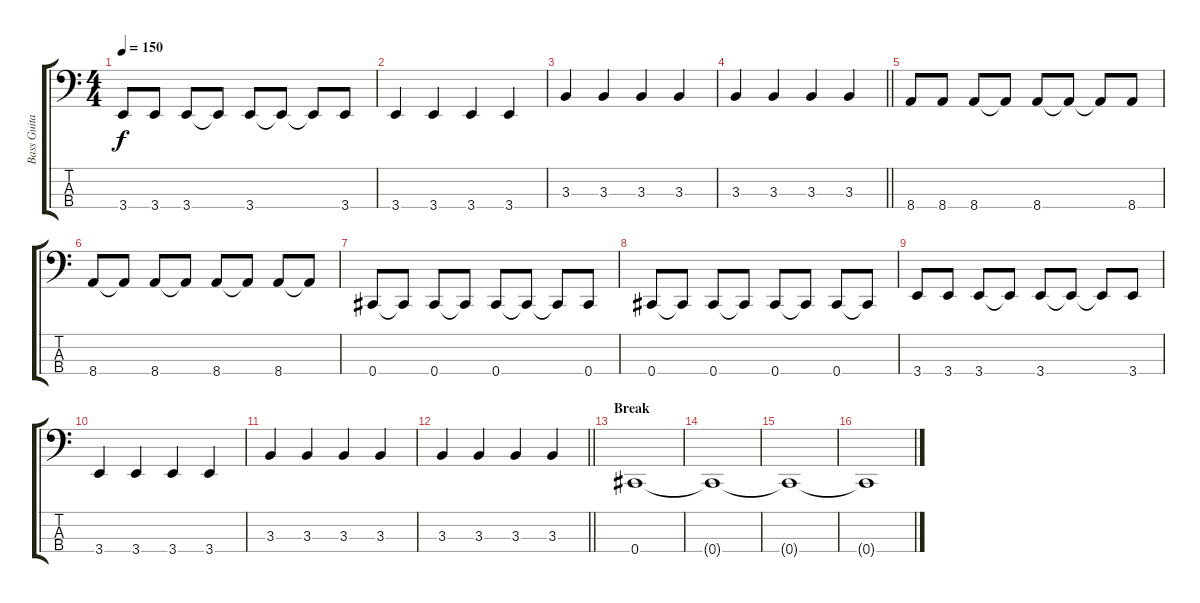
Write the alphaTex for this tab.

\track ("Bass Guitar" "Bass Guita") {instrument electricbassfinger}
\staff {score tabs}
\tuning (Gb2 Db2 Ab1 Db1) {hide}
\ts (4 4)
\tempo 150
\clef f4
\ks c
3.4.8{dy f} 3.4.8 3.4.8 3.4{t}.8 3.4.8 3.4{t}.8 3.4{t}.8 3.4.8 |
3.4.4 3.4.4 3.4.4 3.4.4 |
3.3.4 3.3.4 3.3.4 3.3.4 |
\barLineRight lightlight
3.3.4 3.3.4 3.3.4 3.3.4 |
8.4.8 8.4.8 8.4.8 8.4{t}.8 8.4.8 8.4{t}.8 8.4{t}.8 8.4.8 |
8.4.8 8.4{t}.8 8.4.8 8.4{t}.8 8.4.8 8.4{t}.8 8.4.8 8.4{t}.8 |
0.4.8 0.4{t}.8 0.4.8 0.4{t}.8 0.4.8 0.4{t}.8 0.4{t}.8 0.4.8 |
0.4.8 0.4{t}.8 0.4.8 0.4{t}.8 0.4.8 0.4{t}.8 0.4.8 0.4{t}.8 |
3.4.8 3.4.8 3.4.8 3.4{t}.8 3.4.8 3.4{t}.8 3.4{t}.8 3.4.8 |
3.4.4 3.4.4 3.4.4 3.4.4 |
3.3.4 3.3.4 3.3.4 3.3.4 |
\barLineRight lightlight
3.3.4 3.3.4 3.3.4 3.3.4 |
\section ("" "Break")
0.4.1{volume 0} |
0.4{t}.1 |
0.4{t}.1 |
0.4{t}.1
